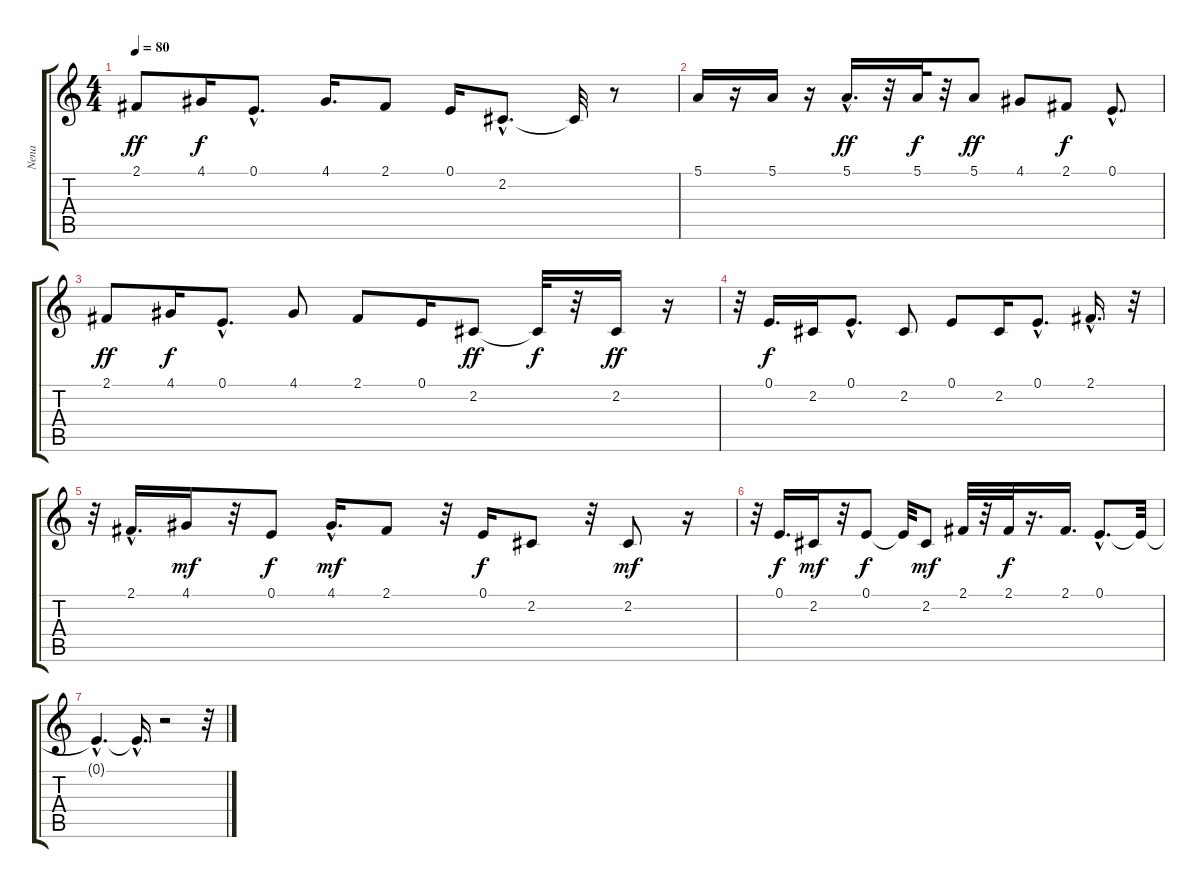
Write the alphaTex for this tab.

\track ("Nena" "Nena") {instrument altosax}
\staff {score tabs}
\tuning (E4 B3 G3 D3 A2 E2) {hide}
\ts (4 4)
\tempo 80
\clef g2
\ks c
2.1.8{dy ff} 4.1.16{dy f} 0.1{hac}.8{d} 4.1.16{d} 2.1.8 0.1.16 2.2{hac}.8{d} 2.2{t}.32 r.8 |
5.1.16 r.16 5.1.16 r.16 5.1{hac}.16{d dy ff} r.32 5.1.32{dy f} r.32 5.1.8{dy ff} 4.1.8 2.1.8{dy f} 0.1{hac}.8{d} |
2.1.8{dy ff} 4.1.16{dy f} 0.1{hac}.8{d} 4.1.8 2.1.8 0.1.16 2.2.8{dy ff} 2.2{t}.32{dy f} r.32 2.2.16{dy ff} r.16 |
r.32 0.1.16{d dy f} 2.2.16 0.1{hac}.8{d} 2.2.8 0.1.8 2.2.16 0.1{hac}.8{d} 2.1{hac}.16{d} r.32 |
r.32 2.1{hac}.16{d} 4.1.16{dy mf} r.32 0.1.8{dy f} 4.1{hac}.16{d dy mf} 2.1.8 r.32 0.1.16{dy f} 2.2.8 r.32 2.2.8{dy mf} r.16 |
r.32 0.1.16{d dy f} 2.2.16{dy mf} r.32 0.1.8{dy f} 0.1{t}.32 2.2.8{dy mf} 2.1.32 r.32 2.1.32{dy f} r.16{d} 2.1.16{d} 0.1{hac}.8{d} 0.1{t}.32 |
0.1{hac t}.4{d} 0.1{hac t}.16{d} r.2 r.32
